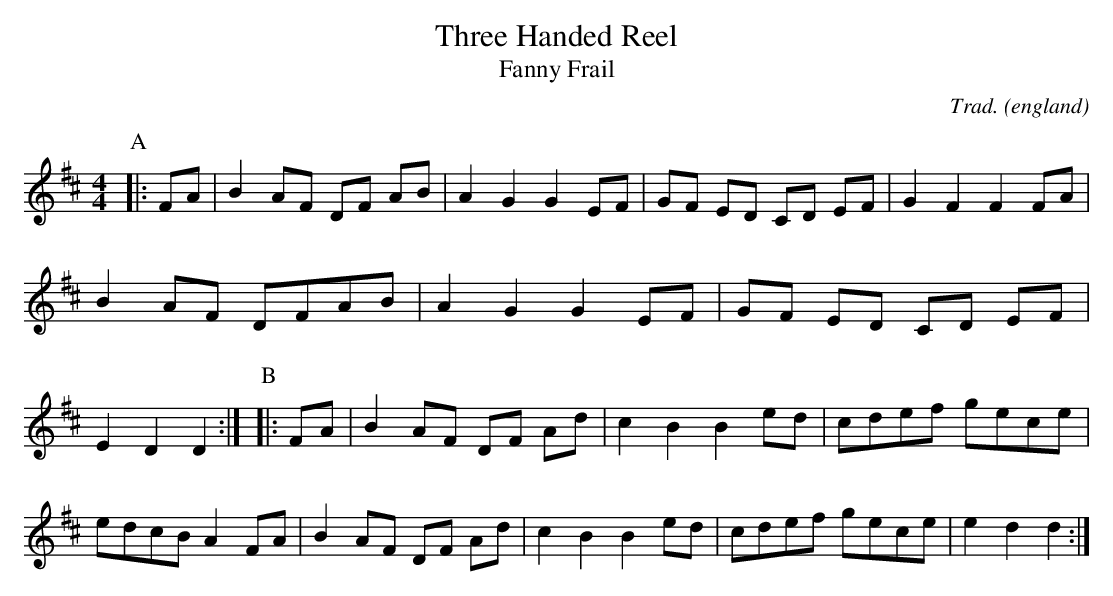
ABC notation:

X:1
T:Three Handed Reel
T:Fanny Frail
O:england
C:Trad.
M:4/4
L:1/8
K:D
L:1/8
P:A
|:\
FA|B2 AF DF AB|A2 G2 G2 EF|GF ED CD EF|G2 F2 F2 \
FA|B2 AF DFAB|A2 G2 G2 EF|GF ED CD EF|E2 D2 D2:|\
P:B
|:FA|B2 AF DF Ad|c2 B2 B2 ed|cdef  gece|edcB  A2 \
FA|B2 AF DF Ad|c2 B2 B2 ed|cdef  gece|e2 d2 d2:|
